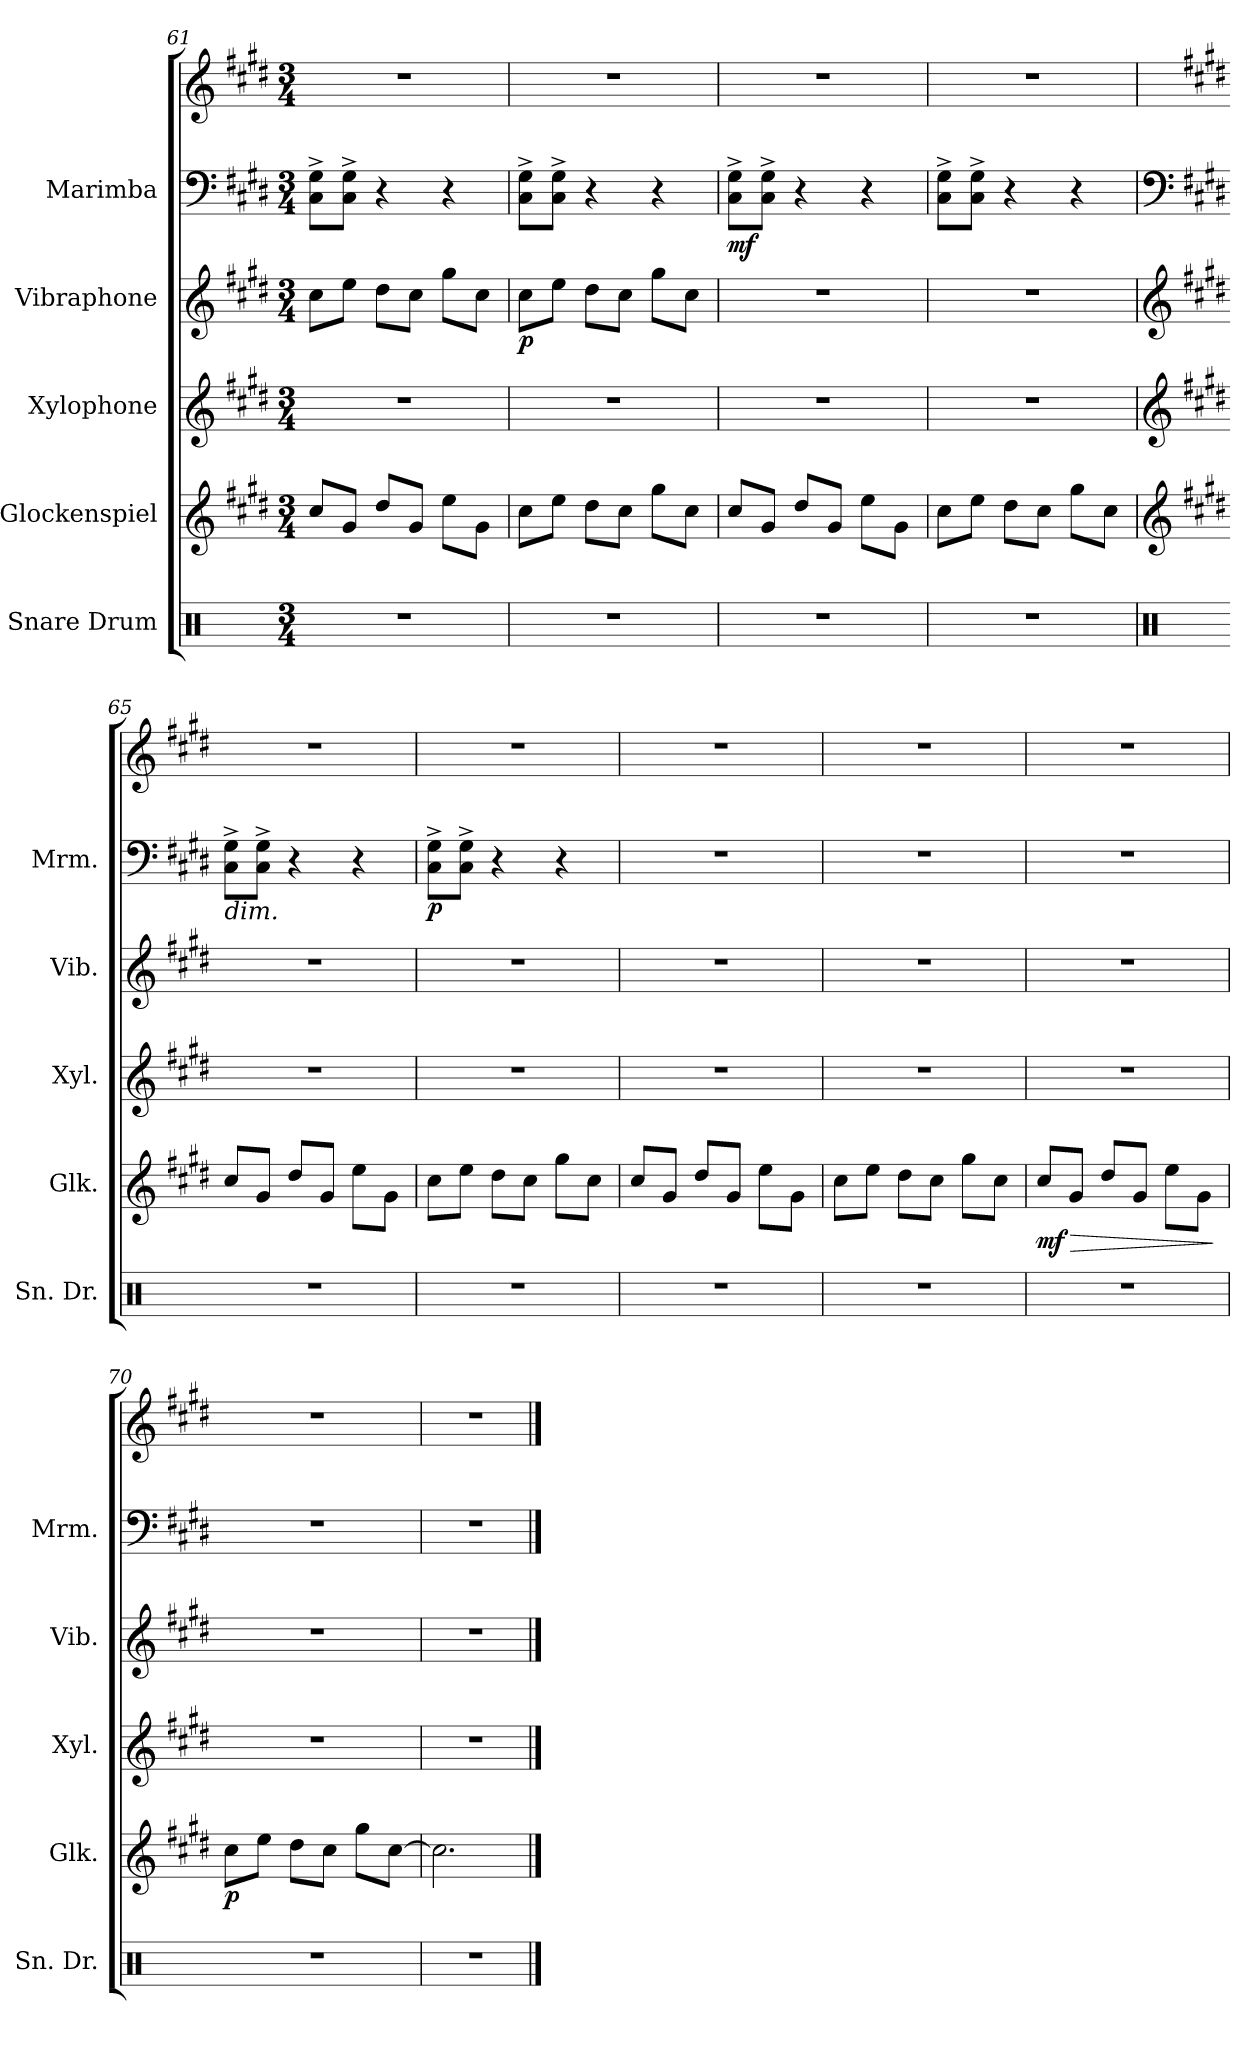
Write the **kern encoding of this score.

**kern	**kern	**dynam	**kern	**kern	**dynam	**kern	**kern	**dynam
*part5	*part4	*part4	*part3	*part2	*part2	*part1	*part1	*part1
*staff6	*staff5	*staff5	*staff4	*staff3	*staff3	*staff2	*staff1	*staff1/2
*I"Snare Drum	*I"Glockenspiel	*	*I"Xylophone	*I"Vibraphone	*	*I"Marimba	*	*
*I'Sn. Dr.	*I'Glk.	*	*I'Xyl.	*I'Vib.	*	*I'Mrm.	*	*
*clefX	*clefG2	*	*clefG2	*clefG2	*	*clefF4	*clefG2	*
*	*ITrd-14c-24	*	*ITrd-7c-12	*	*	*	*	*
*k[]	*k[f#c#g#d#]	*	*k[f#c#g#d#]	*k[f#c#g#d#]	*	*k[f#c#g#d#]	*k[f#c#g#d#]	*
*M3/4	*M3/4	*	*M3/4	*M3/4	*	*M3/4	*M3/4	*
=61	=61	=61	=61	=61	=61	=61	=61	=61
2.r	8cccc#/L	.	2.r	8cc#\L	.	8C#\^ 8G#\^L	2.r	.
.	8ggg#/J	.	.	8ee\J	.	8C#\^ 8G#\^J	.	.
.	8dddd#/L	.	.	8dd#\L	.	4r	.	.
.	8ggg#/J	.	.	8cc#\J	.	.	.	.
.	8eeee\L	.	.	8gg#\L	.	4r	.	.
.	8ggg#\J	.	.	8cc#\J	.	.	.	.
=62	=62	=62	=62	=62	=62	=62	=62	=62
!	!	!	!	!	!LO:DY:b	!	!	!
2.r	8cccc#\L	.	2.r	8cc#\L	p	8C#\^ 8G#\^L	2.r	.
.	8eeee\J	.	.	8ee\J	.	8C#\^ 8G#\^J	.	.
.	8dddd#\L	.	.	8dd#\L	.	4r	.	.
.	8cccc#\J	.	.	8cc#\J	.	.	.	.
.	8gggg#\L	.	.	8gg#\L	.	4r	.	.
.	8cccc#\J	.	.	8cc#\J	.	.	.	.
=63	=63	=63	=63	=63	=63	=63	=63	=63
!	!	!	!	!	!	!	!	!LO:DY:b=2
2.r	8cccc#/L	.	2.r	2.r	.	8C#\^ 8G#\^L	2.r	mf
.	8ggg#/J	.	.	.	.	8C#\^ 8G#\^J	.	.
.	8dddd#/L	.	.	.	.	4r	.	.
.	8ggg#/J	.	.	.	.	.	.	.
.	8eeee\L	.	.	.	.	4r	.	.
.	8ggg#\J	.	.	.	.	.	.	.
=64	=64	=64	=64	=64	=64	=64	=64	=64
2.r	8cccc#\L	.	2.r	2.r	.	8C#\^ 8G#\^L	2.r	.
.	8eeee\J	.	.	.	.	8C#\^ 8G#\^J	.	.
.	8dddd#\L	.	.	.	.	4r	.	.
.	8cccc#\J	.	.	.	.	.	.	.
.	8gggg#\L	.	.	.	.	4r	.	.
.	8cccc#\J	.	.	.	.	.	.	.
!!LO:LB:g=z
=65	=65	=65	=65	=65	=65	=65	=65	=65
*clefX	*clefG2	*	*clefG2	*clefG2	*	*clefF4	*	*
*	*k[f#c#g#d#]	*	*k[f#c#g#d#]	*k[f#c#g#d#]	*	*k[f#c#g#d#]	*k[f#c#g#d#]	*
!	!	!	!	!	!	!LO:TX:b:i:t=dim.	!	!
2.r	8cccc#/L	.	2.r	2.r	.	8C#\^ 8G#\^L	2.r	.
.	8ggg#/J	.	.	.	.	8C#\^ 8G#\^J	.	.
.	8dddd#/L	.	.	.	.	4r	.	.
.	8ggg#/J	.	.	.	.	.	.	.
.	8eeee\L	.	.	.	.	4r	.	.
.	8ggg#\J	.	.	.	.	.	.	.
=66	=66	=66	=66	=66	=66	=66	=66	=66
!	!	!	!	!	!	!	!	!LO:DY:b=2
2.r	8cccc#\L	.	2.r	2.r	.	8C#\^ 8G#\^L	2.r	p
.	8eeee\J	.	.	.	.	8C#\^ 8G#\^J	.	.
.	8dddd#\L	.	.	.	.	4r	.	.
.	8cccc#\J	.	.	.	.	.	.	.
.	8gggg#\L	.	.	.	.	4r	.	.
.	8cccc#\J	.	.	.	.	.	.	.
=67	=67	=67	=67	=67	=67	=67	=67	=67
2.r	8cccc#/L	.	2.r	2.r	.	2.r	2.r	.
.	8ggg#/J	.	.	.	.	.	.	.
.	8dddd#/L	.	.	.	.	.	.	.
.	8ggg#/J	.	.	.	.	.	.	.
.	8eeee\L	.	.	.	.	.	.	.
.	8ggg#\J	.	.	.	.	.	.	.
=68	=68	=68	=68	=68	=68	=68	=68	=68
2.r	8cccc#\L	.	2.r	2.r	.	2.r	2.r	.
.	8eeee\J	.	.	.	.	.	.	.
.	8dddd#\L	.	.	.	.	.	.	.
.	8cccc#\J	.	.	.	.	.	.	.
.	8gggg#\L	.	.	.	.	.	.	.
.	8cccc#\J	.	.	.	.	.	.	.
=69	=69	=69	=69	=69	=69	=69	=69	=69
!	!	!LO:HP:b	!	!	!	!	!	!
!	!	!LO:DY:n=1:b	!	!	!	!	!	!
2.r	8cccc#/L	> mf	2.r	2.r	.	2.r	2.r	.
.	8ggg#/J	.	.	.	.	.	.	.
.	8dddd#/L	.	.	.	.	.	.	.
.	8ggg#/J	.	.	.	.	.	.	.
.	8eeee\L	.	.	.	.	.	.	.
.	8ggg#\J	.	.	.	.	.	.	.
.	.	]	.	.	.	.	.	.
=70	=70	=70	=70	=70	=70	=70	=70	=70
!	!	!LO:DY:b	!	!	!	!	!	!
2.r	8cccc#\L	p	2.r	2.r	.	2.r	2.r	.
.	8eeee\J	.	.	.	.	.	.	.
.	8dddd#\L	.	.	.	.	.	.	.
.	8cccc#\J	.	.	.	.	.	.	.
.	8gggg#\L	.	.	.	.	.	.	.
.	[8cccc#\J	.	.	.	.	.	.	.
=71	=71	=71	=71	=71	=71	=71	=71	=71
2.r	2.cccc#\]	.	2.r	2.r	.	2.r	2.r	.
==	==	==	==	==	==	==	==	==
*-	*-	*-	*-	*-	*-	*-	*-	*-
